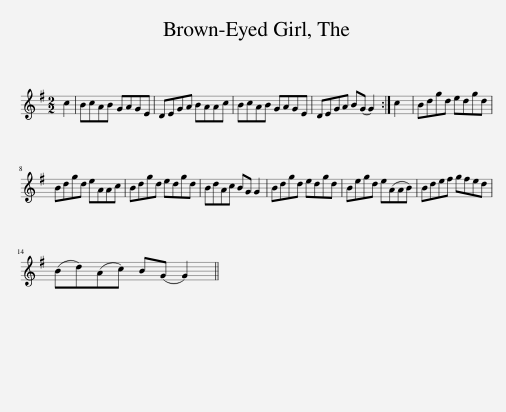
X:1
L:1/8
M:2/2
I:linebreak $
K:G
V:1 treble
V:1
 c2 | BcAB GAGE | DEGA BAAc | BcAB GAGE | DEGA B(G G2) :| %5
 c2 | Bdgd edgd |$ Bdgd eAAc | Bdgd edgd | BdAc BG G2 | %10
 Bdgd edgd | Begd e(AAB) | Bdef gfed |$ (Bd)(Ac) B(G G2) || %14
